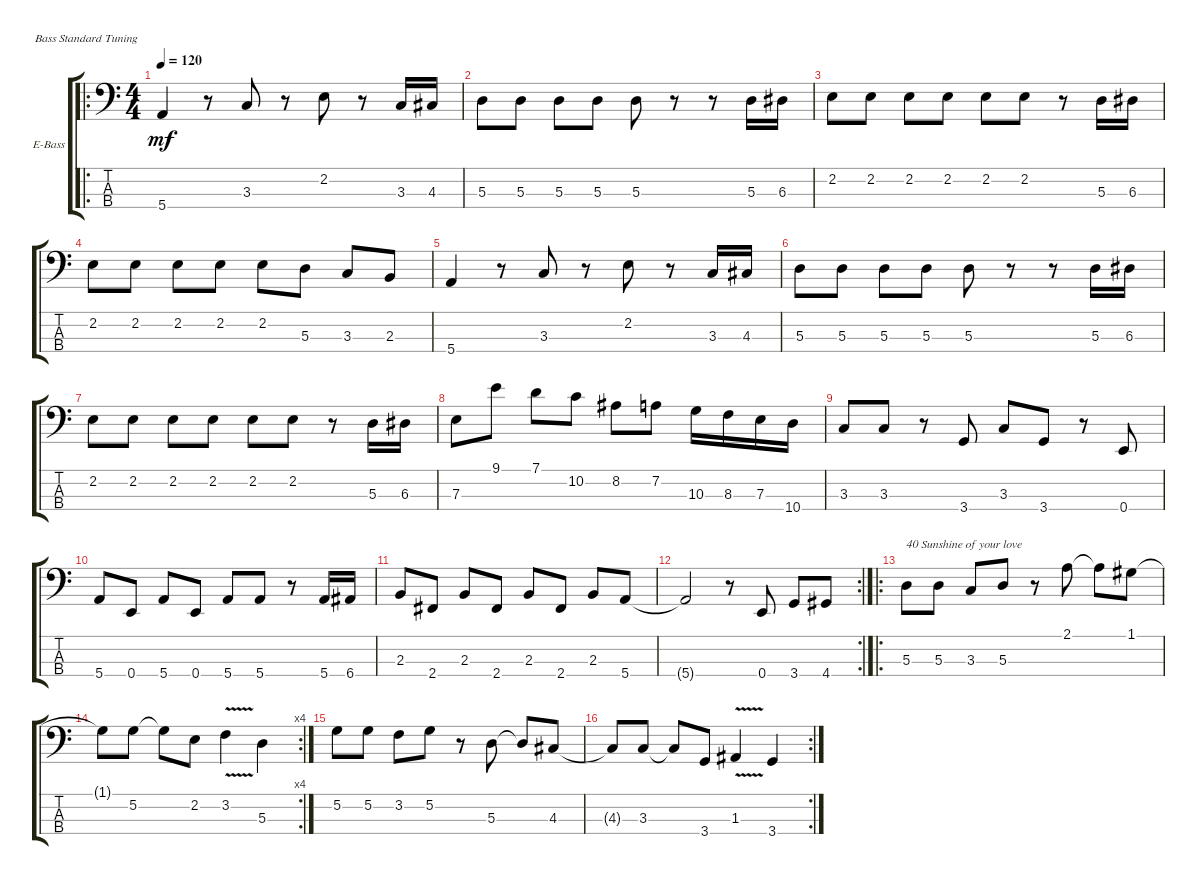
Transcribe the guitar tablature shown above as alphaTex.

\defaultSystemsLayout 4
\bracketExtendMode groupsimilarinstruments
\firstSystemTrackNameOrientation horizontal
\otherSystemsTrackNameOrientation horizontal
\track ("Electric Bass" "E-Bass") {instrument electricbassfinger}
\staff {score tabs}
\tuning (G2 D2 A1 E1)
\ro
\ts (4 4)
\tempo 120
\clef f4
\ks c
5.4.4{dy mf} r.8 3.3.8 r.8 2.2.8 r.8 3.3.16 4.3.16 |
5.3.8 5.3.8 5.3.8 5.3.8 5.3.8 r.8 r.8 5.3.16 6.3.16 |
2.2.8 2.2.8 2.2.8 2.2.8 2.2.8 2.2.8 r.8 5.3.16 6.3.16 |
2.2.8 2.2.8 2.2.8 2.2.8 2.2.8 5.3.8 3.3.8 2.3.8 |
5.4.4 r.8 3.3.8 r.8 2.2.8 r.8 3.3.16 4.3.16 |
5.3.8 5.3.8 5.3.8 5.3.8 5.3.8 r.8 r.8 5.3.16 6.3.16 |
2.2.8 2.2.8 2.2.8 2.2.8 2.2.8 2.2.8 r.8 5.3.16 6.3.16 |
7.3.8 9.1.8 7.1.8 10.2.8 8.2.8 7.2.8 10.3.16 8.3.16 7.3.16 10.4.16 |
3.3.8 3.3.8 r.8 3.4.8 3.3.8 3.4.8 r.8 0.4.8 |
5.4.8 0.4.8 5.4.8 0.4.8 5.4.8 5.4.8 r.8 5.4.16 6.4.16 |
2.3.8 2.4.8 2.3.8 2.4.8 2.3.8 2.4.8 2.3.8 5.4.8 |
\rc 2
5.4{t}.2 r.8 0.4.8 3.4.8 4.4.8 |
\ro
5.3.8{txt "40 Sunshine of your love"} 5.3.8 3.3.8 5.3.8 r.8 2.1.8 2.1{t}.8 1.1.8 |
\rc 4
1.1{t}.8 5.2.8 5.2{t}.8 2.2.8 3.2{v}.4 5.3.4 |
5.2.8 5.2.8 3.2.8 5.2.8 r.8 5.3.8 5.3{t}.8 4.3.8 |
\rc 2
4.3{t}.8 3.3.8 3.3{t}.8 3.4.8 1.3{v}.4 3.4.4
